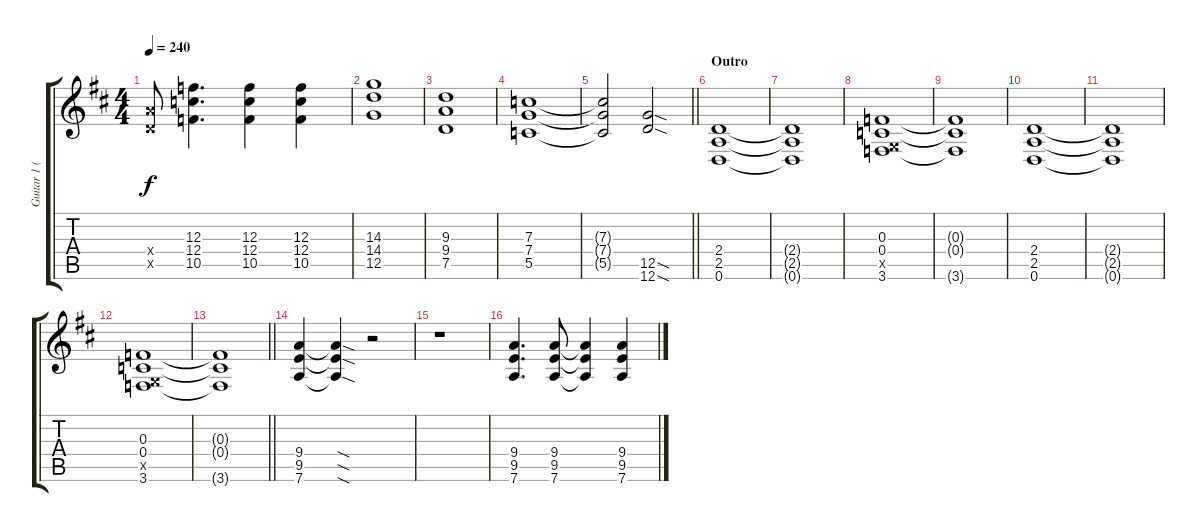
\track ("Guitar 1 (Rhythm)" "Guitar 1 (") {instrument overdrivenguitar}
\staff {score tabs}
\tuning (D4 A3 F3 C3 G2 D2) {hide}
\ts (4 4)
\tempo 240
\clef g2
\ks d
(9.4{x} 7.5{x}).8{dy f} (12.3 12.4 10.5).4{d} (12.3 12.4 10.5).4 (12.3 12.4 10.5).4 |
(14.3 14.4 12.5).1 |
(9.3 9.4 7.5).1 |
(7.3 7.4 5.5).1 |
\barLineRight lightlight
(7.3{t} 7.4{t} 5.5{t}).2 (12.5{sod} 12.6{sod}).2 |
\section ("" "Outro")
(2.4 2.5 0.6).1 |
(2.4{t} 2.5{t} 0.6{t}).1 |
(0.3 0.4 0.5{x} 3.6).1 |
(0.3{t} 0.4{t} 3.6{t}).1 |
(2.4 2.5 0.6).1 |
(2.4{t} 2.5{t} 0.6{t}).1 |
(0.3 0.4 0.5{x} 3.6).1 |
\barLineRight lightlight
(0.3{t} 0.4{t} 3.6{t}).1 |
(9.4 9.5 7.6).4 (9.4{sod t} 9.5{sod t} 7.6{sod t}).4 r.2 |
r.1 |
(9.4 9.5 7.6).4{d} (9.4 9.5 7.6).8 (9.4{t} 9.5{t} 7.6{t}).4 (9.4 9.5 7.6).4
